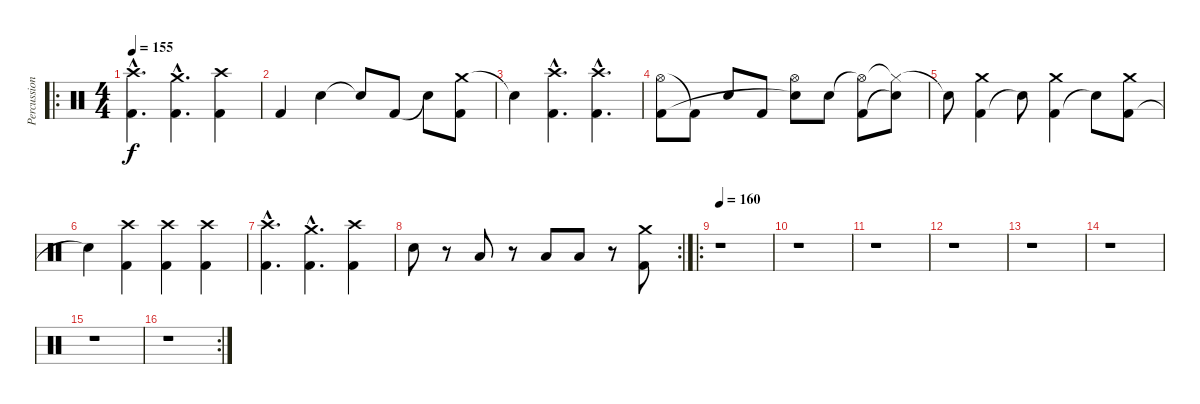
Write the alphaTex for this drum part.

\track ("Percussions" "Percussion") {instrument percussion}
\staff {score}
\articulation defaults
\ro
\ts (4 4)
\tempo 155
\clef neutral
\ks c
("Kick (hit) 2"{hac} "Crash high (hit)"{hac}).4{d dy f} ("Kick (hit) 2"{hac} "Crash medium (hit)"{hac}).4{d} ("Kick (hit) 2" "Crash high (hit)").4 |
"Kick (hit) 2".4 "Electric Snare (hit)".4 "Snare (hit)"{t}.8 "Kick (hit) 2".8 "Snare (hit)"{t}.8 ("Crash medium (hit)" "Kick (hit) 2").8 |
"Snare (hit)"{t}.4 ("Crash high (hit)"{hac} "Kick (hit) 2"{hac}).4{d} ("Crash high (hit)"{hac} "Kick (hit) 2"{hac}).4{d} |
("Hi-Hat (open)" "Kick (hit) 2").8 "Kick (hit) 2"{t}.8 "Electric Snare (hit)".8 "Kick (hit) 2".8 ("Hi-Hat (open)" "Snare (hit)"{t}).8 "Electric Snare (hit)".8 ("Hi-Hat (open)"{t} "Kick (hit) 2").8 ("Hi-Hat (closed)"{t} "Snare (hit)"{t}).8 |
"Snare (hit)"{t}.8 ("Kick (hit) 2" "Crash medium (hit)").4 "Snare (hit)"{t}.8 ("Kick (hit) 2" "Crash medium (hit)").4 "Snare (hit)"{t}.8 ("Kick (hit) 2" "Crash medium (hit)").8 |
"Snare (hit)"{t}.4 ("Kick (hit) 2" "Crash high (hit)").4 ("Kick (hit) 2" "Crash high (hit)").4 ("Kick (hit) 2" "Crash high (hit)").4 |
("Kick (hit) 2"{hac} "Crash high (hit)"{hac}).4{d} ("Kick (hit) 2"{hac} "Crash medium (hit)"{hac}).4{d} ("Kick (hit) 2" "Crash high (hit)").4 |
\rc 2 "Electric Snare (hit)".8
r.8 "Low Tom (hit)".8 r.8 "Low Tom (hit)".8 "Low Tom (hit)".8 r.8 ("Crash medium (hit)" "Kick (hit) 2").8 |
\ro
\tempo 160
r.1 |
r.1 |
r.1 |
r.1 |
r.1 |
r.1 |
r.1 |
\rc 2
r.1
